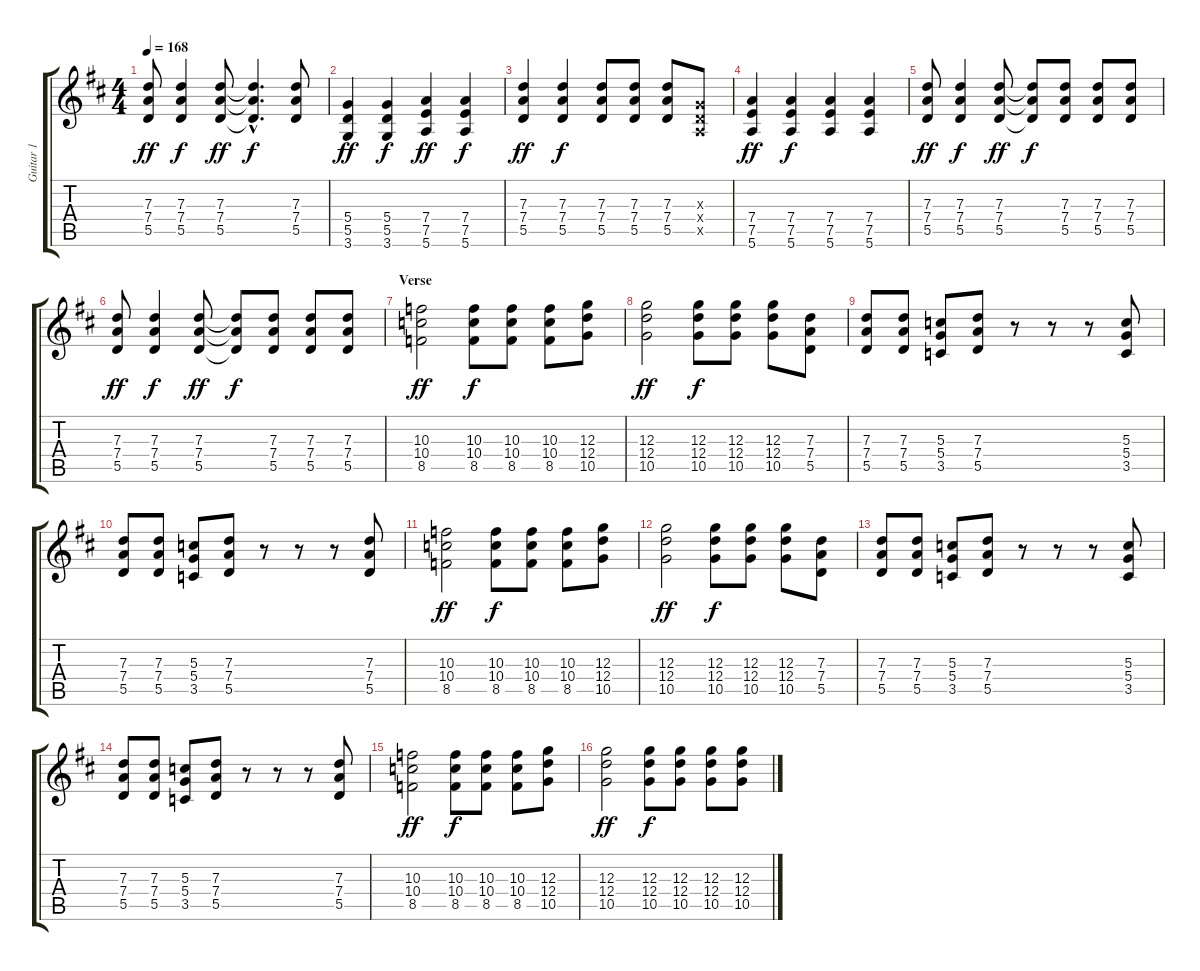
\track ("Guitar 1" "Guitar 1") {instrument overdrivenguitar}
\staff {score tabs}
\tuning (E4 B3 G3 D3 A2 E2) {hide}
\ts (4 4)
\tempo 168
\clef g2
\ks d
(7.3 7.4 5.5).8{dy ff} (7.3 7.4 5.5).4{dy f} (7.3 7.4 5.5).8{dy ff} (7.3{hac t} 7.4{hac t} 5.5{hac t}).4{d dy f} (7.3 7.4 5.5).8 |
(5.4 5.5 3.6).4{dy ff} (5.4 5.5 3.6).4{dy f} (7.4 7.5 5.6).4{dy ff} (7.4 7.5 5.6).4{dy f} |
(7.3 7.4 5.5).4{dy ff} (7.3 7.4 5.5).4{dy f} (7.3 7.4 5.5).8 (7.3 7.4 5.5).8 (7.3 7.4 5.5).8 (0.3{x} 0.4{x} 0.5{x}).8 |
(7.4 7.5 5.6).4{dy ff} (7.4 7.5 5.6).4{dy f} (7.4 7.5 5.6).4 (7.4 7.5 5.6).4 |
(7.3 7.4 5.5).8{dy ff} (7.3 7.4 5.5).4{dy f} (7.3 7.4 5.5).8{dy ff} (7.3{t} 7.4{t} 5.5{t}).8{dy f} (7.3 7.4 5.5).8 (7.3 7.4 5.5).8 (7.3 7.4 5.5).8 |
(7.3 7.4 5.5).8{dy ff} (7.3 7.4 5.5).4{dy f} (7.3 7.4 5.5).8{dy ff} (7.3{t} 7.4{t} 5.5{t}).8{dy f} (7.3 7.4 5.5).8 (7.3 7.4 5.5).8 (7.3 7.4 5.5).8 |
\section ("" "Verse")
(10.3 10.4 8.5).2{dy ff} (10.3 10.4 8.5).8{dy f} (10.3 10.4 8.5).8 (10.3 10.4 8.5).8 (12.3 12.4 10.5).8 |
(12.3 12.4 10.5).2{dy ff} (12.3 12.4 10.5).8{dy f} (12.3 12.4 10.5).8 (12.3 12.4 10.5).8 (7.3 7.4 5.5).8 |
(7.3 7.4 5.5).8 (7.3 7.4 5.5).8 (5.3 5.4 3.5).8 (7.3 7.4 5.5).8 r.8 r.8 r.8 (5.3 5.4 3.5).8 |
(7.3 7.4 5.5).8 (7.3 7.4 5.5).8 (5.3 5.4 3.5).8 (7.3 7.4 5.5).8 r.8 r.8 r.8 (7.3 7.4 5.5).8 |
(10.3 10.4 8.5).2{dy ff} (10.3 10.4 8.5).8{dy f} (10.3 10.4 8.5).8 (10.3 10.4 8.5).8 (12.3 12.4 10.5).8 |
(12.3 12.4 10.5).2{dy ff} (12.3 12.4 10.5).8{dy f} (12.3 12.4 10.5).8 (12.3 12.4 10.5).8 (7.3 7.4 5.5).8 |
(7.3 7.4 5.5).8 (7.3 7.4 5.5).8 (5.3 5.4 3.5).8 (7.3 7.4 5.5).8 r.8 r.8 r.8 (5.3 5.4 3.5).8 |
(7.3 7.4 5.5).8 (7.3 7.4 5.5).8 (5.3 5.4 3.5).8 (7.3 7.4 5.5).8 r.8 r.8 r.8 (7.3 7.4 5.5).8 |
(10.3 10.4 8.5).2{dy ff} (10.3 10.4 8.5).8{dy f} (10.3 10.4 8.5).8 (10.3 10.4 8.5).8 (12.3 12.4 10.5).8 |
(12.3 12.4 10.5).2{dy ff} (12.3 12.4 10.5).8{dy f} (12.3 12.4 10.5).8 (12.3 12.4 10.5).8 (12.3 12.4 10.5).8
